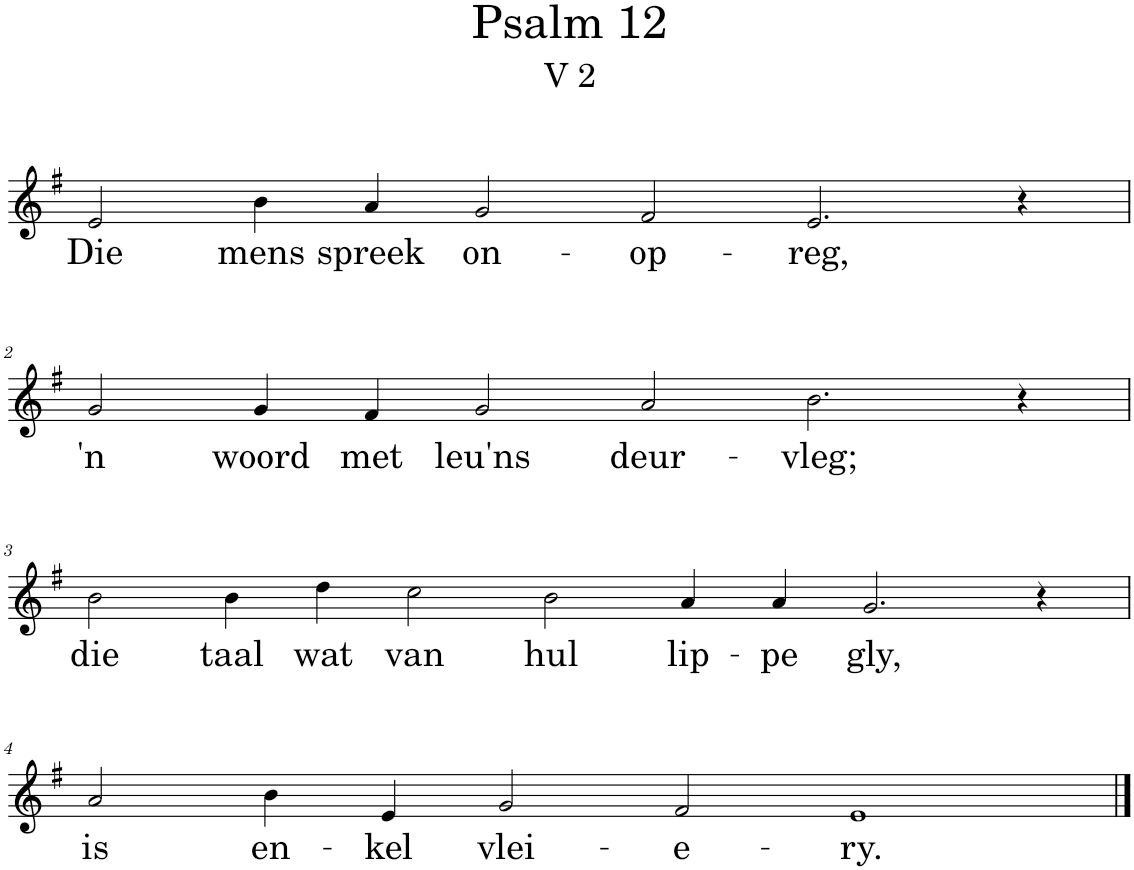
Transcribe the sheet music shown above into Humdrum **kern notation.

**kern	**text
*part1	*part1
*staff1	*staff1
*I"Pipe Organ	*
*I'Org.	*
*clefG2	*
*k[f#]	*
*M12/4	*
=1	=1
!	!LO:LY:b
2e/	Die
!	!LO:LY:b
4b\	mens
!	!LO:LY:b
4a/	spreek
!	!LO:LY:b
2g/	on-
!	!LO:LY:b
2f#/	-op-
!	!LO:LY:b
2.e/	-reg,
4r	.
!!LO:LB:g=z
=2	=2
*M12/4	*
!	!LO:LY:b
2g/	'n
!	!LO:LY:b
4g/	woord
!	!LO:LY:b
4f#/	met
!	!LO:LY:b
2g/	leu'ns
!	!LO:LY:b
2a/	deur-
!	!LO:LY:b
2.b\	-vleg;
4r	.
!!LO:LB:g=z
=3	=3
*M14/4	*
!	!LO:LY:b
2b\	die
!	!LO:LY:b
4b\	taal
!	!LO:LY:b
4dd\	wat
!	!LO:LY:b
2cc\	van
!	!LO:LY:b
2b\	hul
!	!LO:LY:b
4a/	lip-
!	!LO:LY:b
4a/	-pe
!	!LO:LY:b
2.g/	gly,
4r	.
!!LO:LB:g=z
=4	=4
*M12/4	*
!	!LO:LY:b
2a/	is
!	!LO:LY:b
4b\	en-
!	!LO:LY:b
4e/	-kel
!	!LO:LY:b
2g/	vlei-
!	!LO:LY:b
2f#/	-e-
!	!LO:LY:b
1e	-ry.
==	==
*-	*-
